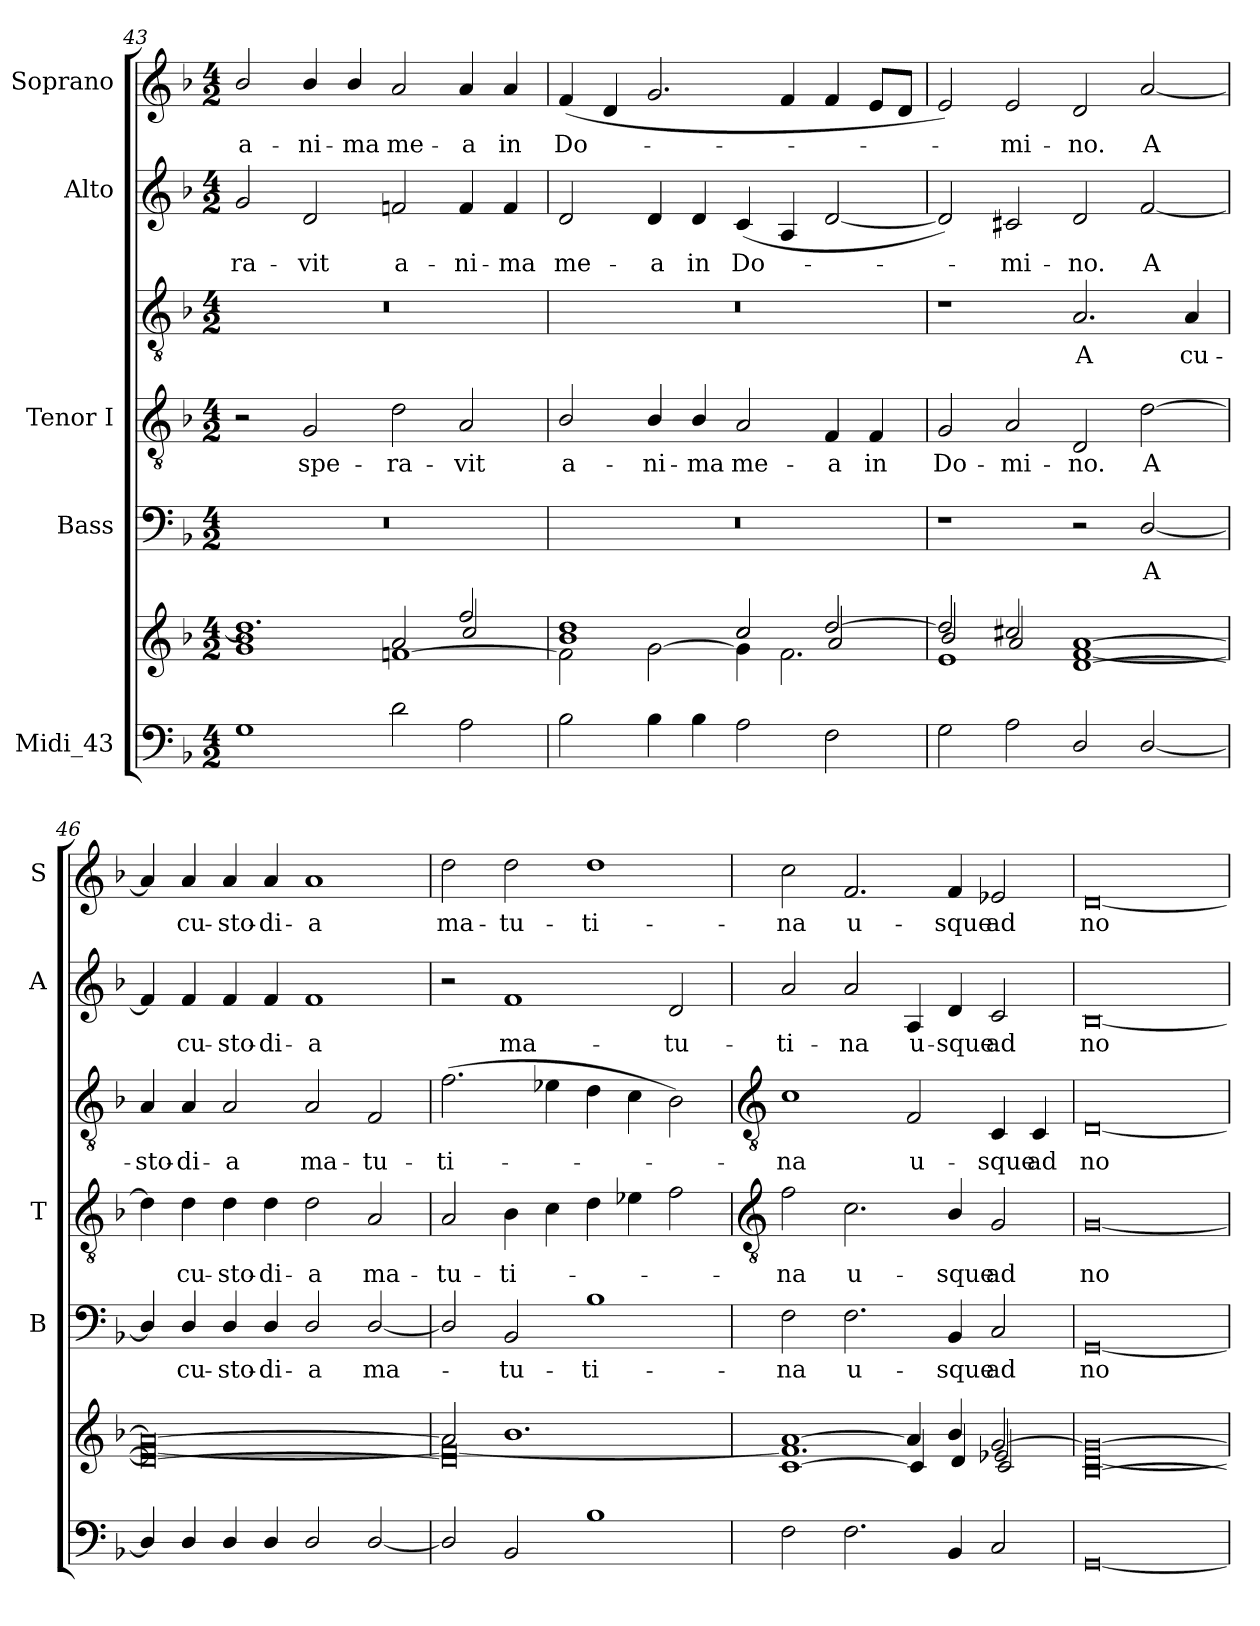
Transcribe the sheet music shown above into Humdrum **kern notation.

**kern	**kern	**kern	**text	**kern	**text	**kern	**text	**kern	**text	**kern	**text
*part5	*part5	*part4	*part4	*part3	*part3	*part3	*part3	*part2	*part2	*part1	*part1
*staff7	*staff6	*staff5	*staff5	*staff4	*staff4	*staff3	*staff3	*staff2	*staff2	*staff1	*staff1
*I"Midi_43	*	*I"Bass	*	*I"Tenor I	*	*	*	*I"Alto	*	*I"Soprano	*
*	*	*I'B	*	*I'T	*	*	*	*I'A	*	*I'S	*
!!LO:LB:g=z
*clefF4	*clefG2	*clefF4	*	*clefGv2	*	*clefGv2	*	*clefG2	*	*clefG2	*
*k[b-]	*k[b-]	*k[b-]	*	*k[b-]	*	*k[b-]	*	*k[b-]	*	*k[b-]	*
*F:	*F:	*F:	*	*F:	*	*F:	*	*F:	*	*F:	*
*M4/2	*M4/2	*M4/2	*	*M4/2	*	*M4/2	*	*M4/2	*	*M4/2	*
=43	=43	=43	=43	=43	=43	=43	=43	=43	=43	=43	=43
*	*^	*	*	*	*	*	*	*	*	*	*
*	*	*^	*	*	*	*	*	*	*	*	*	*
!	!	!	!	!	!	!	!	!	!	!	!LO:LY:b	!	!LO:LY:b
1G	1.dd/]	1b-\	1g\	0r	.	2r	.	0r	.	2g	-ra-	2b-/	a-
!	!	!	!	!	!	!	!LO:LY:b	!	!	!	!LO:LY:b	!	!LO:LY:b
.	.	.	.	.	.	2G	spe-	.	.	2d	-vit	4b-/	-ni-
!	!	!	!	!	!	!	!	!	!	!	!	!	!LO:LY:b
.	.	.	.	.	.	.	.	.	.	.	.	4b-/	-ma
!	!	!	!	!	!	!	!LO:LY:b	!	!	!	!LO:LY:b	!	!LO:LY:b
2d	.	2a/	[1fn\	.	.	2d	-ra-	.	.	2fn	a-	2a	me-
!	!	!	!	!	!	!	!LO:LY:b	!	!	!	!LO:LY:b	!	!LO:LY:b
2A	2ff/	2cc/	.	.	.	2A	-vit	.	.	4f	-ni-	4a	-a
!	!	!	!	!	!	!	!	!	!	!	!LO:LY:b	!	!LO:LY:b
.	.	.	.	.	.	.	.	.	.	4f	-ma	4a	in
=44	=44	=44	=44	=44	=44	=44	=44	=44	=44	=44	=44	=44	=44
!	!	!	!	!	!	!	!LO:LY:b	!	!	!	!LO:LY:b	!	!LO:LY:b
2B-	1dd/	1b-\	2f\]	0r	.	2B-/	a-	0r	.	2d	me-	(<4f	Do-
.	.	.	.	.	.	.	.	.	.	.	.	4d	.
!	!	!	!	!	!	!	!LO:LY:b	!	!	!	!LO:LY:b	!	!
4B-	.	.	[2g\	.	.	4B-/	-ni-	.	.	4d	-a	2.g	.
!	!	!	!	!	!	!	!LO:LY:b	!	!	!	!LO:LY:b	!	!
4B-	.	.	.	.	.	4B-/	-ma	.	.	4d	in	.	.
!	!	!	!	!	!	!	!LO:LY:b	!	!	!	!LO:LY:b	!	!
2A	2cc/	2cc/	4g\]	.	.	2A	me-	.	.	(<4c	Do-	.	.
.	.	.	2.f\	.	.	.	.	.	.	4A	.	4f	.
!	!	!	!	!	!	!	!LO:LY:b	!	!	!	!	!	!
2F	[2dd/	2a/	.	.	.	4F	-a	.	.	[2d	.	4f	.
!	!	!	!	!	!	!	!LO:LY:b	!	!	!	!	!	!
.	.	.	.	.	.	4F	in	.	.	.	.	8eL	.
.	.	.	.	.	.	.	.	.	.	.	.	8dJ	.
=45	=45	=45	=45	=45	=45	=45	=45	=45	=45	=45	=45	=45	=45
!	!	!	!	!	!	!	!LO:LY:b	!	!	!	!	!	!
2G	2dd/]	2b-/	1e\	1r	.	2G	-Do-	1r	.	2d])	.	2e)	.
!	!	!	!	!	!	!	!LO:LY:b	!	!	!	!LO:LY:b	!	!LO:LY:b
2A	2cc#X/	2a/	.	.	.	2A	-mi-	.	.	2c#X	mi-	2e	-mi-
!	!	!	!	!	!	!	!LO:LY:b	!	!LO:LY:b	!	!LO:LY:b	!	!LO:LY:b
2D/	[1a/	[1f\	[1d\	2r	.	2D	-no.	2.A	A	2d	-no.	2d	-no.
!	!	!	!	!	!LO:LY:b	!	!LO:LY:b	!	!	!	!LO:LY:b	!	!LO:LY:b
[2D/	.	.	.	[2D/	A	[2d	A	.	.	[2f	A	[2a	A
!	!	!	!	!	!	!	!	!	!LO:LY:b	!	!	!	!
.	.	.	.	.	.	.	.	4A	cu-	.	.	.	.
=46	=46	=46	=46	=46	=46	=46	=46	=46	=46	=46	=46	=46	=46
!	!	!	!	!	!	!	!	!	!LO:LY:b	!	!	!	!
4D/]	0a/_	0f\_	0d\_	4D/]	.	4d]	.	4A	sto-	4f]	.	4a]	.
!	!	!	!	!	!LO:LY:b	!	!LO:LY:b	!	!LO:LY:b	!	!LO:LY:b	!	!LO:LY:b
4D/	.	.	.	4D/	cu-	4d	-cu-	4A	-di-	4f	cu-	4a	cu-
!	!	!	!	!	!LO:LY:b	!	!LO:LY:b	!	!LO:LY:b	!	!LO:LY:b	!	!LO:LY:b
4D/	.	.	.	4D/	-sto-	4d	-sto-	2A	-a	4f	-sto-	4a	-sto-
!	!	!	!	!	!LO:LY:b	!	!LO:LY:b	!	!	!	!LO:LY:b	!	!LO:LY:b
4D/	.	.	.	4D/	-di-	4d	-di-	.	.	4f	-di-	4a	-di-
!	!	!	!	!	!LO:LY:b	!	!LO:LY:b	!	!LO:LY:b	!	!LO:LY:b	!	!LO:LY:b
2D/	.	.	.	2D/	-a	2d	-a	2A	ma-	1f	-a	1a	-a
!	!	!	!	!	!LO:LY:b	!	!LO:LY:b	!	!LO:LY:b	!	!	!	!
[2D/	.	.	.	[2D/	ma-	2A	ma-	2F	-tu-	.	.	.	.
=47	=47	=47	=47	=47	=47	=47	=47	=47	=47	=47	=47	=47	=47
!	!	!	!	!	!	!	!LO:LY:b	!	!LO:LY:b	!	!	!	!LO:LY:b
2D/]	2a/]	0f\_	0d\]	2D/]	.	2A	tu-	(>2.f	-ti-	2r	.	2dd	ma-
!	!	!	!	!	!LO:LY:b	!	!LO:LY:b	!	!	!	!LO:LY:b	!	!LO:LY:b
2BB-	1.b-/	.	.	2BB-	tu-	4B-	-ti-	.	.	1f	ma-	2dd	-tu-
.	.	.	.	.	.	4c	.	4e-X	.	.	.	.	.
!	!	!	!	!	!LO:LY:b	!	!	!	!	!	!	!	!LO:LY:b
1B-	.	.	.	1B-	-ti-	4d	.	4d	.	.	.	1dd	-ti-
.	.	.	.	.	.	4e-X	.	4c	.	.	.	.	.
!	!	!	!	!	!	!	!	!	!	!	!LO:LY:b	!	!
.	.	.	.	.	.	2f	.	2B-)	.	2d	-tu-	.	.
!!LO:LB:g=z
=48	=48	=48	=48	=48	=48	=48	=48	=48	=48	=48	=48	=48	=48
*	*	*	*	*	*	*clefGv2	*	*clefGv2	*	*	*	*	*
!	!	!	!	!	!LO:LY:b	!	!LO:LY:b	!	!LO:LY:b	!	!LO:LY:b	!	!LO:LY:b
2F	[1a/	1.f\]	[1c\	2F	-na	2f	na	1c	na	2a	-ti-	2cc	-na
!	!	!	!	!	!LO:LY:b	!	!LO:LY:b	!	!	!	!LO:LY:b	!	!LO:LY:b
2.F	.	.	.	2.F	u-	2.c	u-	.	.	2a	-na	2.f	u-
!	!	!	!	!	!	!	!	!	!LO:LY:b	!	!LO:LY:b	!	!
.	4a/]	.	4c/]	.	.	.	.	2F	u-	4A	u-	.	.
!	!	!	!	!	!LO:LY:b	!	!LO:LY:b	!	!	!	!LO:LY:b	!	!LO:LY:b
4BB-	4b-/	.	4d/	4BB-	-sque	4B-/	-sque	.	.	4d	-sque	4f	-sque
!	!	!	!	!	!LO:LY:b	!	!LO:LY:b	!	!LO:LY:b	!	!LO:LY:b	!	!LO:LY:b
2C	[2g/	2e-X/	2c/	2C	ad	2G	ad	4C	-sque	2c	ad	2e-X	ad
!	!	!	!	!	!	!	!	!	!LO:LY:b	!	!	!	!
.	.	.	.	.	.	.	.	4C	ad	.	.	.	.
=49	=49	=49	=49	=49	=49	=49	=49	=49	=49	=49	=49	=49	=49
!	!	!	!	!	!LO:LY:b	!	!LO:LY:b	!	!LO:LY:b	!	!LO:LY:b	!	!LO:LY:b
[0GG	0g/_	[0d\	[0B-\	[0GG	no-	[0G	no-	[0D	no-	[0B-	no-	[0d	no-
*	*v	*v	*v	*	*	*	*	*	*	*	*	*	*
=	=	=	=	=	=	=	=	=	=	=	=
*-	*-	*-	*-	*-	*-	*-	*-	*-	*-	*-	*-
